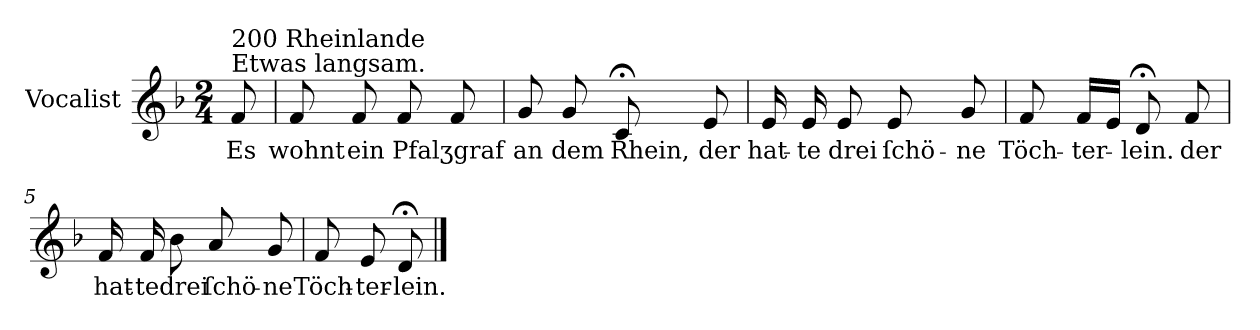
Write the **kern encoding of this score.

**kern	**text
*part1	*part1
*staff1	*staff1
*I"Vocalist	*
*k[b-]	*
*d:	*
*M2/4	*
=	=
!LO:TX:a:t=Etwas langsam.	!
!LO:TX:a:t=200 Rheinlande	!
8f	Es
=1	=1
8f	wohnt
8f	ein
8f	Pfalʒgraf
8f	.
=2	=2
8g	an
8g	dem
8c;<	Rhein,
8e	der
=3	=3
16e	hat-
16e	-te
8e	drei
8e	ſchö-
8g	-ne
=4	=4
8f	Töch-
16fLL	-ter-
16eJJ	.
8d;<	-lein.
8f	der
=5	=5
16f	hat-
16f	-te
8b-	drei
8a	ſchö-
8g	-ne
=6	=6
8f	Töch-
8e	-ter-
8d;<	-lein.
==	==
*-	*-
